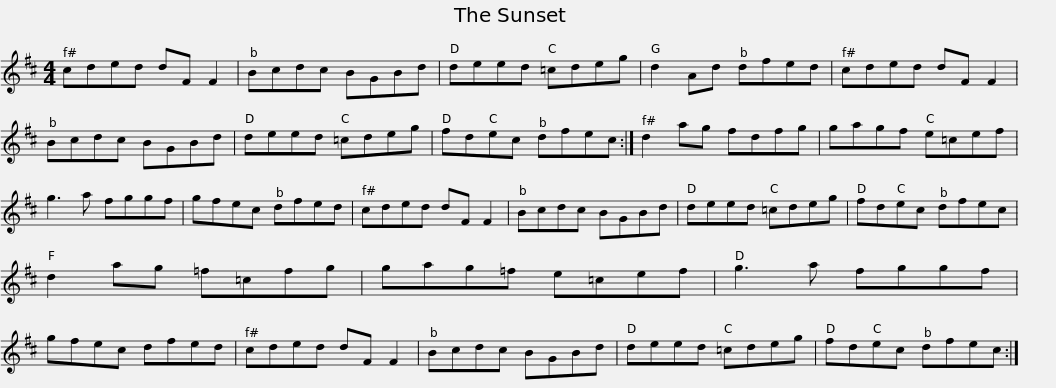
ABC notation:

X:1
L:1/8
M:4/4
I:linebreak $
K:D
V:1 treble
V:1
 cded dF F2 | Bcdc BGBd | deed =cdeg | d2 Ad dfed | cded dF F2 |$ %5
 Bcdc BGBd | deed =cdeg | fdec dfec :| d2 ag fdfg | gagf e=cef |$ %10
 g3 a fggf | gfec dfed | cded dF F2 | Bcdc BGBd | deed =cdeg | %15
 fdec dfec |$ d2 ag =f=cfg | gag=f e=cef | g3 a fggf | gfec dfed | %20
 cded dF F2 |$ Bcdc BGBd | deed =cdeg | fdec dfec :| %24
